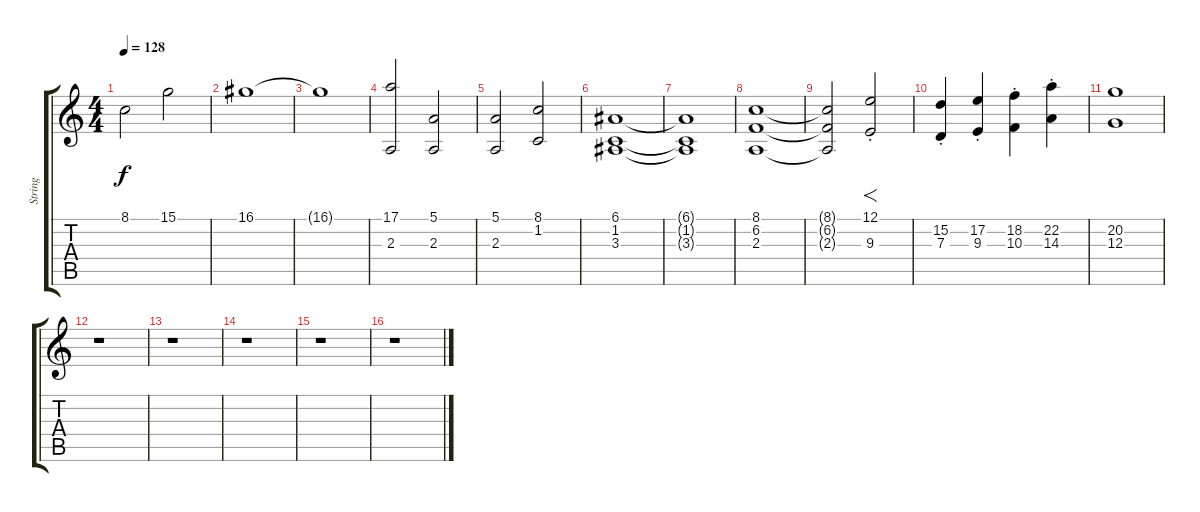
\track ("String" "String") {instrument stringensemble2}
\staff {score tabs}
\tuning (E4 B3 G3 D3 A2 E2) {hide}
\ts (4 4)
\tempo 128
\clef g2
\ks c
8.1.2{dy f} 15.1.2 |
16.1.1 |
16.1{t}.1 |
(17.1 2.3).2 (5.1 2.3).2 |
(5.1 2.3).2 (8.1 1.2).2 |
(6.1 1.2 3.3).1 |
(6.1{t} 1.2{t} 3.3{t}).1 |
(8.1 6.2 2.3).1 |
(8.1{t} 6.2{t} 2.3{t}).2 (12.1 9.3{st}).2{f volume 10} |
(15.2{st} 7.3{st}).4{volume 11} (17.2{st} 9.3{st}).4 (18.2{st} 10.3{st}).4 (22.2{st} 14.3{st}).4 |
(20.2 12.3).1{volume 0} |
r.1 |
r.1 |
r.1 |
r.1 |
r.1
